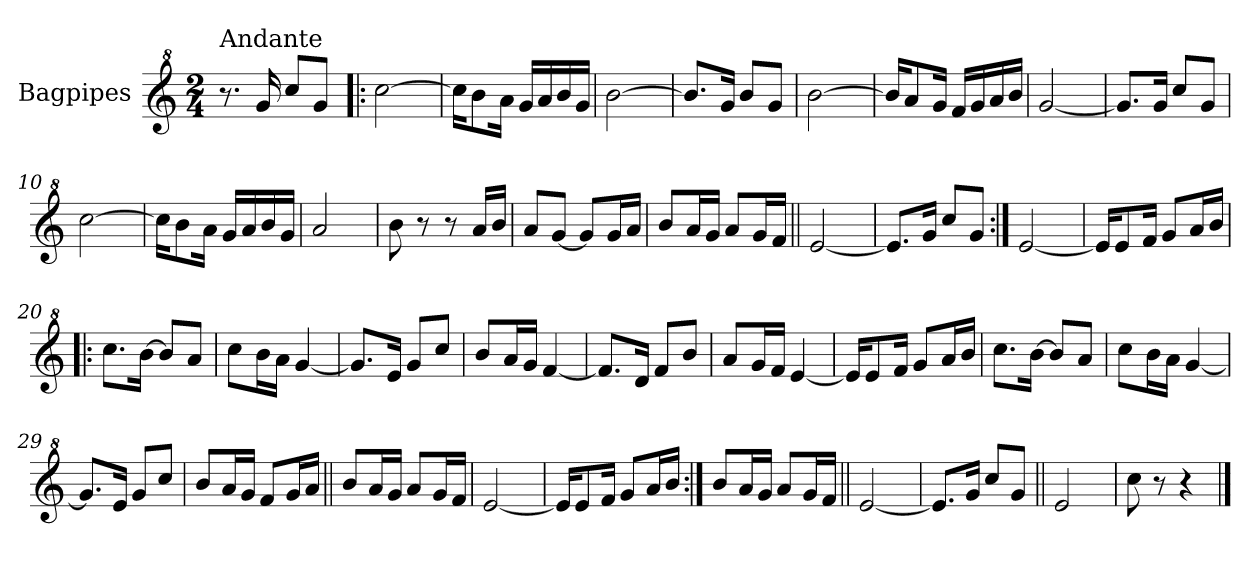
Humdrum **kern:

**kern
*part1
*staff1
*I"Bagpipes
*I'Bag
*clefG^2
*k[]
*C:
*M2/4
=1
!LO:TX:a:t=Andante
8.r
16gg/
8ccc/L
8gg/J
=2!|:
[2ccc\
=3
16ccc\KL]
8bb\
16aa\Jk
16gg/LL
16aa/
16bb/
16gg/JJ
=4
[2bb\
=5
8.bb/L]
16gg/Jk
8bb/L
8gg/J
=6
[2bb\
=7
16bb/KL]
8aa/
16gg/Jk
16ff/LL
16gg/
16aa/
16bb/JJ
=8
[2gg/
=9
8.gg/L]
16gg/Jk
8ccc/L
8gg/J
=10
[2ccc\
!!LO:LB:g=z
=11
16ccc\KL]
8bb\
16aa\Jk
16gg/LL
16aa/
16bb/
16gg/JJ
=12
2aa/
=13
8bb\
8r
8r
16aa/LL
16bb/JJ
=14
8aa/L
[8gg/J
8gg/L]
16gg/L
16aa/JJ
=15
8bb/L
16aa/L
16gg/JJ
8aa/L
16gg/L
16ff/JJ
=16||
[2ee/
=17
8.ee/L]
16gg/Jk
8ccc/L
8gg/J
=18:|!
[2ee/
=19
16ee/KL]
8ee/
16ff/Jk
8gg/L
16aa/L
16bb/JJ
!!LO:LB:g=z
=20!|:
8.ccc\L
[16bb\Jk
8bb/L]
8aa/J
=21
8ccc\L
16bb\L
16aa\JJ
[4gg/
=22
8.gg/L]
16ee/Jk
8gg/L
8ccc/J
=23
8bb/L
16aa/L
16gg/JJ
[4ff/
=24
8.ff/L]
16dd/Jk
8ff/L
8bb/J
=25
8aa/L
16gg/L
16ff/JJ
[4ee/
=26
16ee/KL]
8ee/
16ff/Jk
8gg/L
16aa/L
16bb/JJ
=27
8.ccc\L
[16bb\Jk
8bb/L]
8aa/J
!!LO:LB:g=z
=28
8ccc\L
16bb\L
16aa\JJ
[4gg/
=29
8.gg/L]
16ee/Jk
8gg/L
8ccc/J
=30
8bb/L
16aa/L
16gg/JJ
8ff/L
16gg/L
16aa/JJ
=31||
8bb/L
16aa/L
16gg/JJ
8aa/L
16gg/L
16ff/JJ
=32
[2ee/
=33
16ee/KL]
8ee/
16ff/Jk
8gg/L
16aa/L
16bb/JJ
=34:|!
8bb/L
16aa/L
16gg/JJ
8aa/L
16gg/L
16ff/JJ
=35||
[2ee/
!!LO:LB:g=z
=36
8.ee/L]
16gg/Jk
8ccc/L
8gg/J
=37||
2ee/
=38
8ccc\
8r
4r
==
*-
